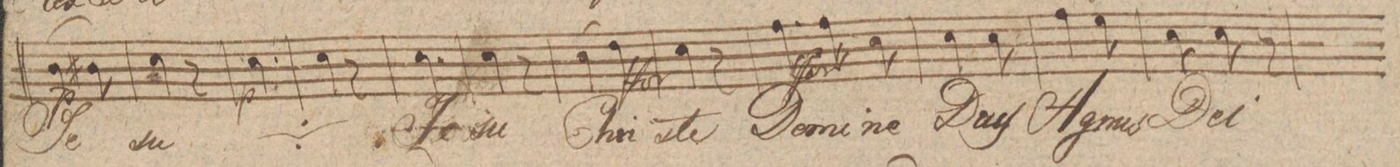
**kern	**text	**dynam
*I"Tenore	*	*
*clefC4	*	*
*k[f#c#g#d#]	*	*
*M3/8	*	*
(4A\	Je-	p
8A#X\)	.	.
=86	=86	=86
4B\	-su	.
8r	.	.
=87	=87	=87
*	*ij	*
4.B\	Je-	p
=88	=88	=88
4B\	-su	.
8r	.	.
=89	=89	=89
*	*Xij	*
4.B\	Je-	.
=90	=90	=90
4B\	-su	.
8r	.	.
=91	=91	=91
(4B\	Chri-	.
8c#\)	.	f
=92	=92	=92
4B\	-ste	.
8r	.	.
=93	=93	=93
8.e\	Do-	f
16e\K	-mi-	.
8B\	-ne	.
=94	=94	=94
4B\	De-	.
8B\	-us	.
=95	=95	=95
4e\	A-	.
8d#\	-gnus	.
=96	=96	=96
8B\	De-	.
8B\	-i	.
8r	.	.
=97	=97	=97
*-	*-	*-
